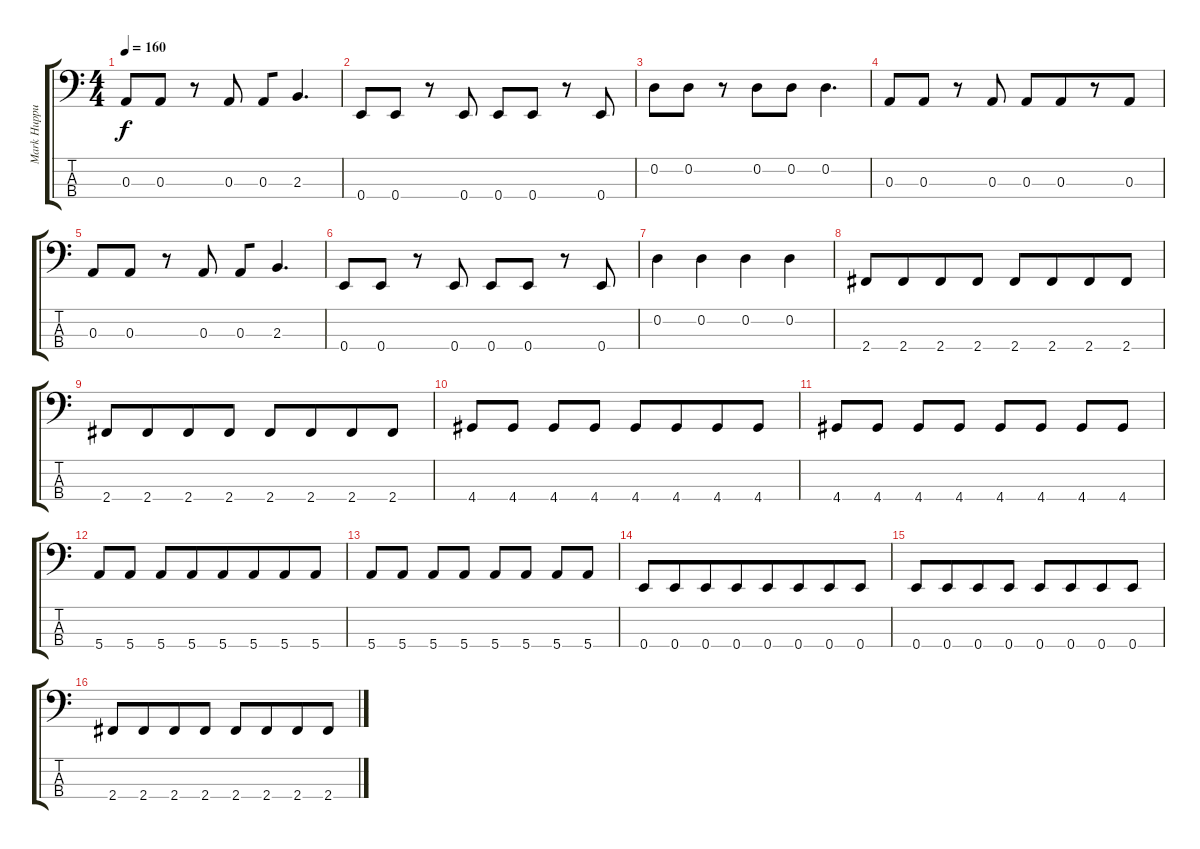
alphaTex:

\track ("Mark Huppus Bass" "Mark Huppu") {instrument electricbasspick}
\staff {score tabs}
\tuning (G2 D2 A1 E1) {hide}
\ts (4 4)
\tempo 160
\clef f4
\ks c
0.3.8{dy f} 0.3.8 r.8{beam merge} 0.3.8 0.3.8{beam merge} 2.3.4{d} |
0.4.8{beam merge} 0.4.8 r.8 0.4.8 0.4.8 0.4.8 r.8{beam merge} 0.4.8 |
0.2.8 0.2.8 r.8{beam merge} 0.2.8{beam merge} 0.2.8{beam merge} 0.2.4{d} |
0.3.8 0.3.8 r.8{beam merge} 0.3.8 0.3.8{beam merge} 0.3.8{beam merge} r.8{beam merge} 0.3.8 |
0.3.8 0.3.8 r.8{beam merge} 0.3.8 0.3.8{beam merge} 2.3.4{d} |
0.4.8{beam merge} 0.4.8 r.8 0.4.8 0.4.8 0.4.8 r.8{beam merge} 0.4.8 |
0.2.4{beam merge} 0.2.4 0.2.4 0.2.4 |
2.4.8 2.4.8{beam merge} 2.4.8 2.4.8 2.4.8 2.4.8{beam merge} 2.4.8 2.4.8 |
2.4.8 2.4.8{beam merge} 2.4.8 2.4.8 2.4.8 2.4.8{beam merge} 2.4.8 2.4.8 |
4.4.8 4.4.8 4.4.8{beam merge} 4.4.8 4.4.8{beam merge} 4.4.8{beam merge} 4.4.8 4.4.8 |
4.4.8 4.4.8 4.4.8 4.4.8 4.4.8 4.4.8 4.4.8 4.4.8 |
5.4.8{beam merge} 5.4.8 5.4.8 5.4.8{beam merge} 5.4.8 5.4.8{beam merge} 5.4.8{beam merge} 5.4.8 |
5.4.8{beam merge} 5.4.8 5.4.8 5.4.8 5.4.8{beam merge} 5.4.8 5.4.8 5.4.8 |
0.4.8 0.4.8{beam merge} 0.4.8 0.4.8{beam merge} 0.4.8{beam merge} 0.4.8{beam merge} 0.4.8 0.4.8 |
0.4.8{beam merge} 0.4.8{beam merge} 0.4.8 0.4.8 0.4.8 0.4.8{beam merge} 0.4.8 0.4.8 |
2.4.8{beam merge} 2.4.8{beam merge} 2.4.8 2.4.8 2.4.8{beam merge} 2.4.8{beam merge} 2.4.8 2.4.8
